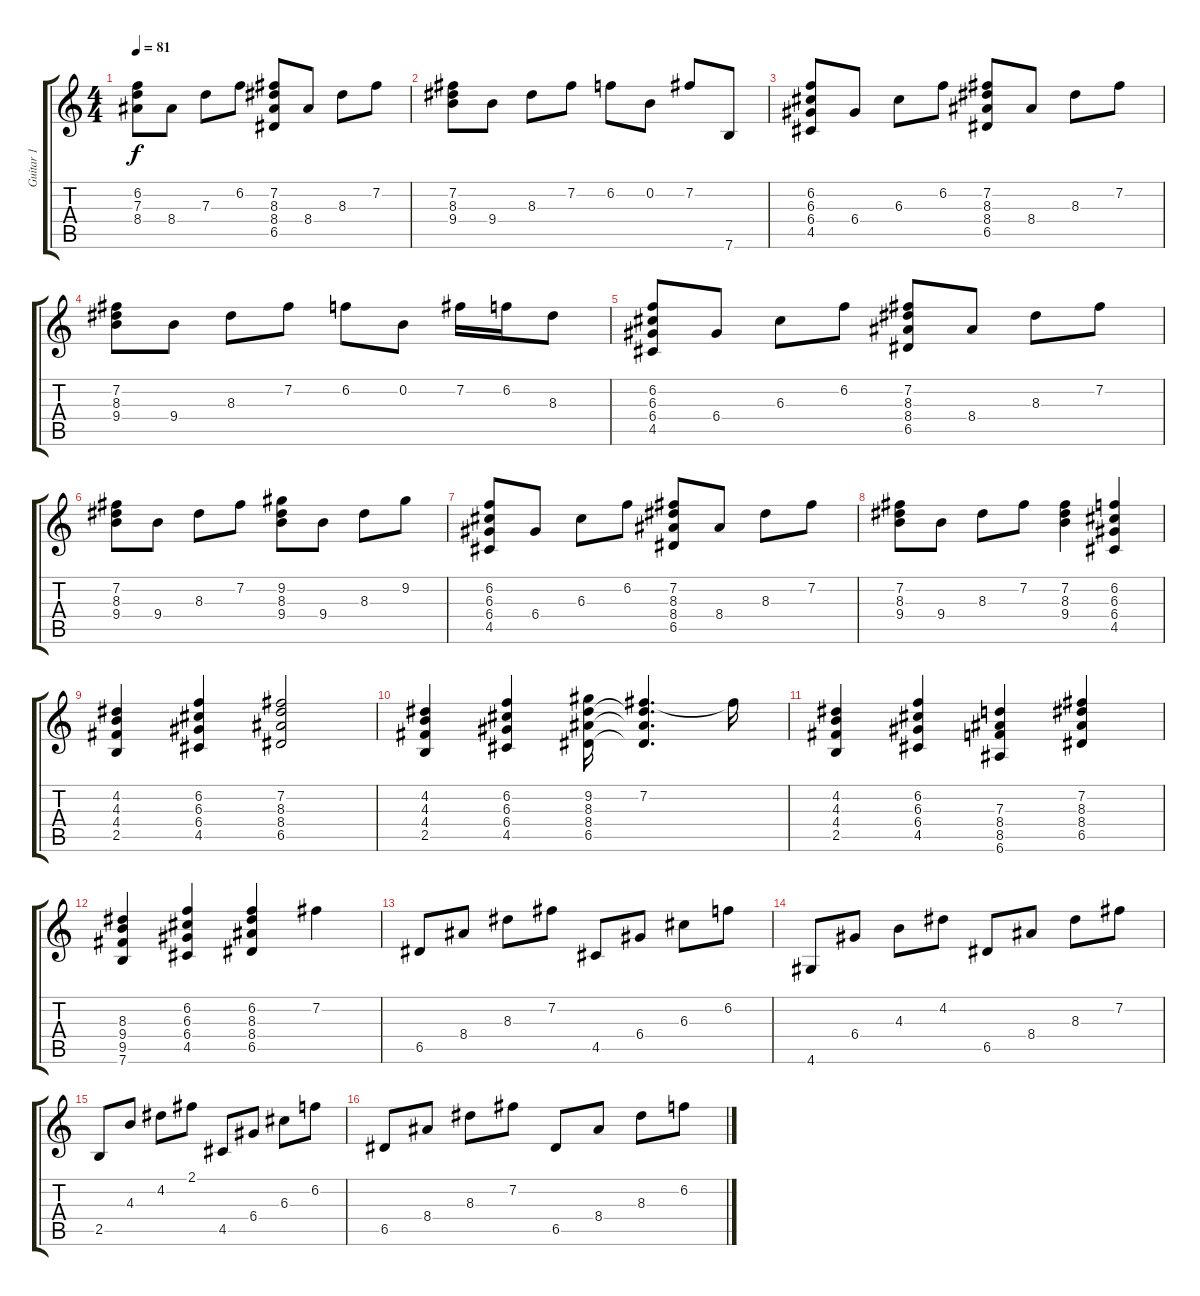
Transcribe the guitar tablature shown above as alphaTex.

\track ("Guitar 1" "Guitar 1") {instrument acousticguitarsteel}
\staff {score tabs}
\tuning (E4 B3 G3 D3 A2 E2) {hide}
\ts (4 4)
\tempo 81
\clef g2
\ks c
(6.2 7.3 8.4).8{dy f} 8.4.8 7.3.8 6.2.8 (7.2 8.3 8.4 6.5).8 8.4.8 8.3.8 7.2.8 |
(7.2 8.3 9.4).8 9.4.8 8.3.8 7.2.8 6.2.8 0.2.8 7.2.8 7.6.8 |
(6.2 6.3 6.4 4.5).8 6.4.8 6.3.8 6.2.8 (7.2 8.3 8.4 6.5).8 8.4.8 8.3.8 7.2.8 |
(7.2 8.3 9.4).8 9.4.8 8.3.8 7.2.8 6.2.8 0.2.8 7.2.16 6.2.16 8.3.8 |
(6.2 6.3 6.4 4.5).8 6.4.8 6.3.8 6.2.8 (7.2 8.3 8.4 6.5).8 8.4.8 8.3.8 7.2.8 |
(7.2 8.3 9.4).8 9.4.8 8.3.8 7.2.8 (9.2 8.3 9.4).8 9.4.8 8.3.8 9.2.8 |
(6.2 6.3 6.4 4.5).8 6.4.8 6.3.8 6.2.8 (7.2 8.3 8.4 6.5).8 8.4.8 8.3.8 7.2.8 |
(7.2 8.3 9.4).8 9.4.8 8.3.8 7.2.8 (7.2 8.3 9.4).4 (6.2 6.3 6.4 4.5).4 |
(4.2 4.3 4.4 2.5).4 (6.2 6.3 6.4 4.5).4 (7.2 8.3 8.4 6.5).2 |
(4.2 4.3 4.4 2.5).4 (6.2 6.3 6.4 4.5).4 (9.2 8.3 8.4 6.5).16 (7.2 8.3{t} 8.4{t} 6.5{t}).4{d} 7.2{t}.16 |
(4.2 4.3 4.4 2.5).4 (6.2 6.3 6.4 4.5).4 (7.3 8.4 8.5 6.6).4 (7.2 8.3 8.4 6.5).4 |
(8.3 9.4 9.5 7.6).4 (6.2 6.3 6.4 4.5).4 (6.2 8.3 8.4 6.5).4 7.2.4 |
6.5.8 8.4.8 8.3.8 7.2.8 4.5.8 6.4.8 6.3.8 6.2.8 |
4.6.8 6.4.8 4.3.8 4.2.8 6.5.8 8.4.8 8.3.8 7.2.8 |
2.5.8 4.3.8 4.2.8 2.1.8 4.5.8 6.4.8 6.3.8 6.2.8 |
6.5.8 8.4.8 8.3.8 7.2.8 6.5.8 8.4.8 8.3.8 6.2.8
